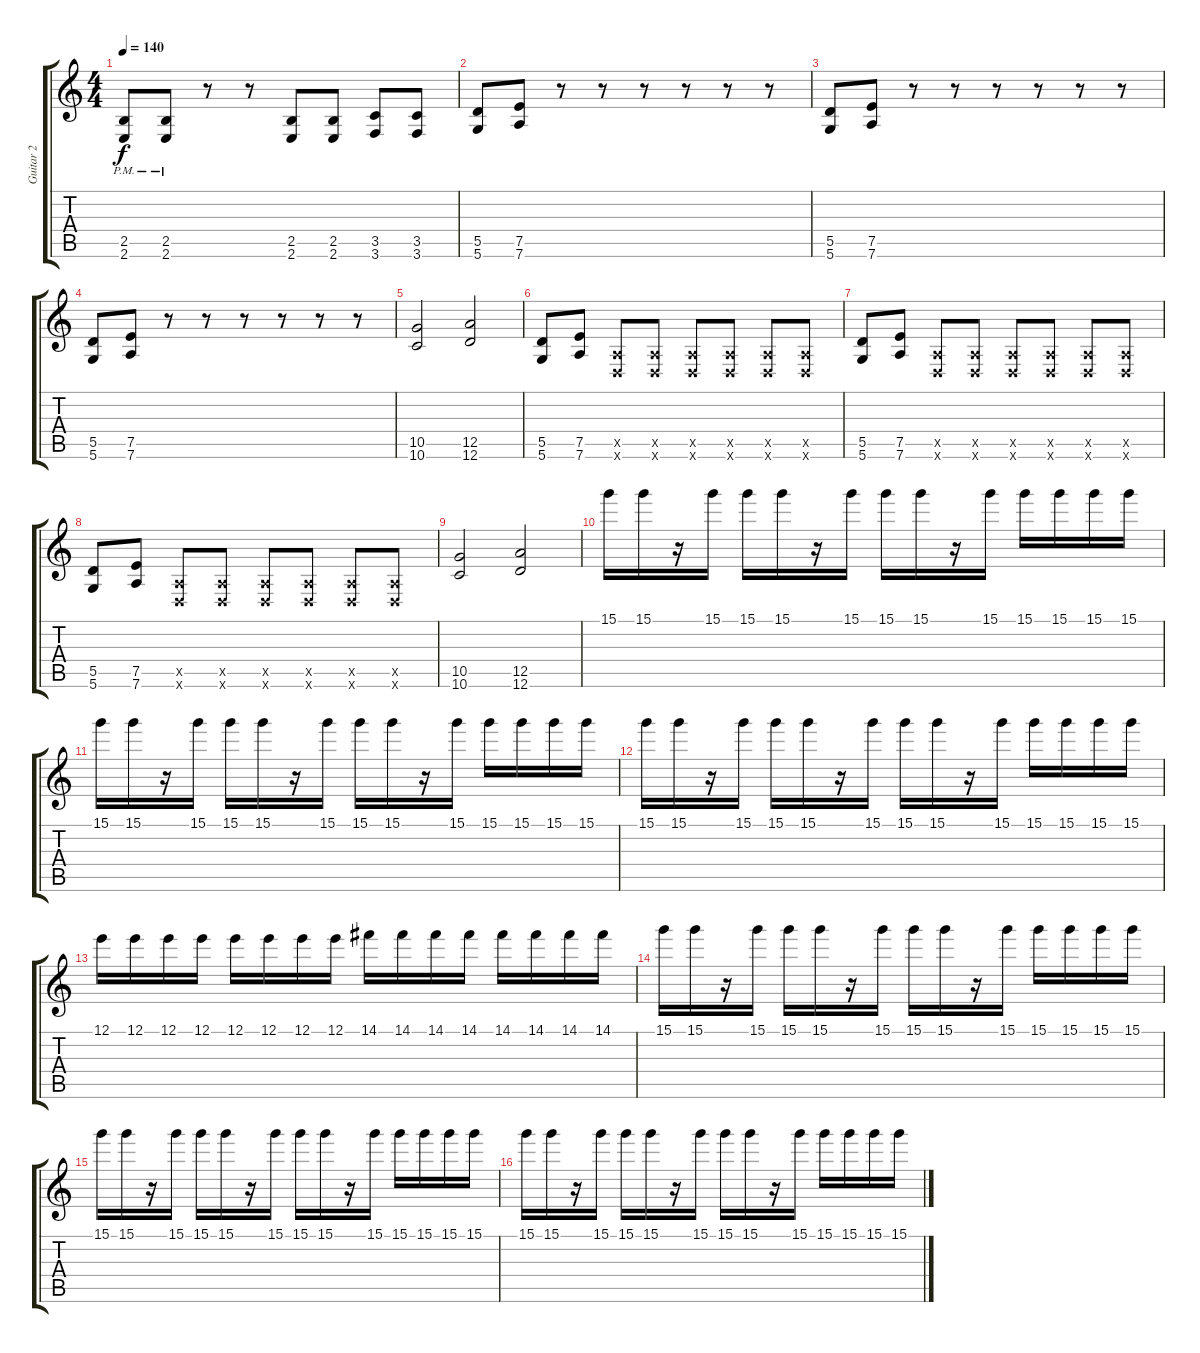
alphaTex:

\track ("Guitar 2" "Guitar 2") {instrument overdrivenguitar}
\staff {score tabs}
\tuning (E4 B3 G3 D3 A2 D2) {hide}
\ts (4 4)
\tempo 140
\clef g2
\ks c
(2.5{pm} 2.6).8{dy f} (2.5{pm} 2.6).8 r.8 r.8 (2.5 2.6).8 (2.5 2.6).8 (3.5 3.6).8 (3.5 3.6).8 |
(5.5 5.6).8 (7.5 7.6).8 r.8 r.8 r.8 r.8 r.8 r.8 |
(5.5 5.6).8 (7.5 7.6).8 r.8 r.8 r.8 r.8 r.8 r.8 |
(5.5 5.6).8 (7.5 7.6).8 r.8 r.8 r.8 r.8 r.8 r.8 |
(10.5 10.6).2 (12.5 12.6).2 |
(5.5 5.6).8 (7.5 7.6).8 (0.5{x} 0.6{x}).8 (0.5{x} 0.6{x}).8 (0.5{x} 0.6{x}).8 (0.5{x} 0.6{x}).8 (0.5{x} 0.6{x}).8 (0.5{x} 0.6{x}).8 |
(5.5 5.6).8 (7.5 7.6).8 (0.5{x} 0.6{x}).8 (0.5{x} 0.6{x}).8 (0.5{x} 0.6{x}).8 (0.5{x} 0.6{x}).8 (0.5{x} 0.6{x}).8 (0.5{x} 0.6{x}).8 |
(5.5 5.6).8 (7.5 7.6).8 (0.5{x} 0.6{x}).8 (0.5{x} 0.6{x}).8 (0.5{x} 0.6{x}).8 (0.5{x} 0.6{x}).8 (0.5{x} 0.6{x}).8 (0.5{x} 0.6{x}).8 |
(10.5 10.6).2 (12.5 12.6).2 |
15.1.16 15.1.16 r.16 15.1.16 15.1.16 15.1.16 r.16 15.1.16 15.1.16 15.1.16 r.16 15.1.16 15.1.16 15.1.16 15.1.16 15.1.16 |
15.1.16 15.1.16 r.16 15.1.16 15.1.16 15.1.16 r.16 15.1.16 15.1.16 15.1.16 r.16 15.1.16 15.1.16 15.1.16 15.1.16 15.1.16 |
15.1.16 15.1.16 r.16 15.1.16 15.1.16 15.1.16 r.16 15.1.16 15.1.16 15.1.16 r.16 15.1.16 15.1.16 15.1.16 15.1.16 15.1.16 |
12.1.16 12.1.16 12.1.16 12.1.16 12.1.16 12.1.16 12.1.16 12.1.16 14.1.16 14.1.16 14.1.16 14.1.16 14.1.16 14.1.16 14.1.16 14.1.16 |
15.1.16 15.1.16 r.16 15.1.16 15.1.16 15.1.16 r.16 15.1.16 15.1.16 15.1.16 r.16 15.1.16 15.1.16 15.1.16 15.1.16 15.1.16 |
15.1.16 15.1.16 r.16 15.1.16 15.1.16 15.1.16 r.16 15.1.16 15.1.16 15.1.16 r.16 15.1.16 15.1.16 15.1.16 15.1.16 15.1.16 |
15.1.16 15.1.16 r.16 15.1.16 15.1.16 15.1.16 r.16 15.1.16 15.1.16 15.1.16 r.16 15.1.16 15.1.16 15.1.16 15.1.16 15.1.16
